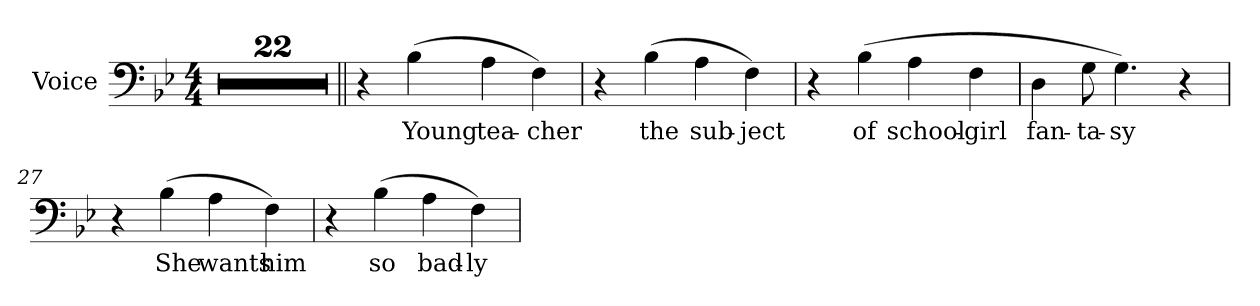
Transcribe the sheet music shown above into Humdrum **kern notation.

**kern	**text
*part1	*part1
*staff1	*staff1
*I"Voice	*
*I'Voice	*
!!LO:PB:g=z
*clefF4	*
*k[b-e-]	*
*g:	*
*M4/4	*
=1	=1
1r	.
=2	=2
1r	.
=3	=3
1r	.
=4	=4
1r	.
=5	=5
1r	.
=6	=6
1r	.
=7	=7
1r	.
=8	=8
1r	.
=9	=9
1r	.
!!LO:LB:g=z
=10	=10
1r	.
=11	=11
1r	.
=12	=12
1r	.
=13	=13
1r	.
=14	=14
1r	.
=15	=15
1r	.
=16	=16
1r	.
=17	=17
1r	.
=18	=18
1r	.
!!LO:LB:g=z
=19	=19
1r	.
=20	=20
1r	.
=21	=21
1r	.
=22	=22
1r	.
=23||	=23||
4r	.
!	!LO:LY:b:color=#000000
(4B-i\	Young
!	!LO:LY:b:color=#000000
4Ai\	tea-
!	!LO:LY:b:color=#000000
4Fi\)	-cher
=24	=24
4r	.
!	!LO:LY:b:color=#000000
(4B-i\	the
!	!LO:LY:b:color=#000000
4Ai\	sub-
!	!LO:LY:b:color=#000000
4Fi\)	-ject
=25	=25
4r	.
!	!LO:LY:b:color=#000000
(4B-i\	of
!	!LO:LY:b:color=#000000
4Ai\	school-
!	!LO:LY:b:color=#000000
4Fi\	-girl
!!LO:LB:g=z
=26	=26
!	!LO:LY:b:color=#000000
4Di\	fan-
!	!LO:LY:b:color=#000000
8Gi\	-ta-
!	!LO:LY:b:color=#000000
4.Gi\)	-sy
4r	.
=27	=27
4r	.
!	!LO:LY:b:color=#000000
(4B-i\	She
!	!LO:LY:b:color=#000000
4Ai\	wants
!	!LO:LY:b:color=#000000
4Fi\)	him
=28	=28
4r	.
!	!LO:LY:b:color=#000000
(4B-i\	so
!	!LO:LY:b:color=#000000
4Ai\	bad-
!	!LO:LY:b:color=#000000
4Fi\)	-ly
=	=
*-	*-
